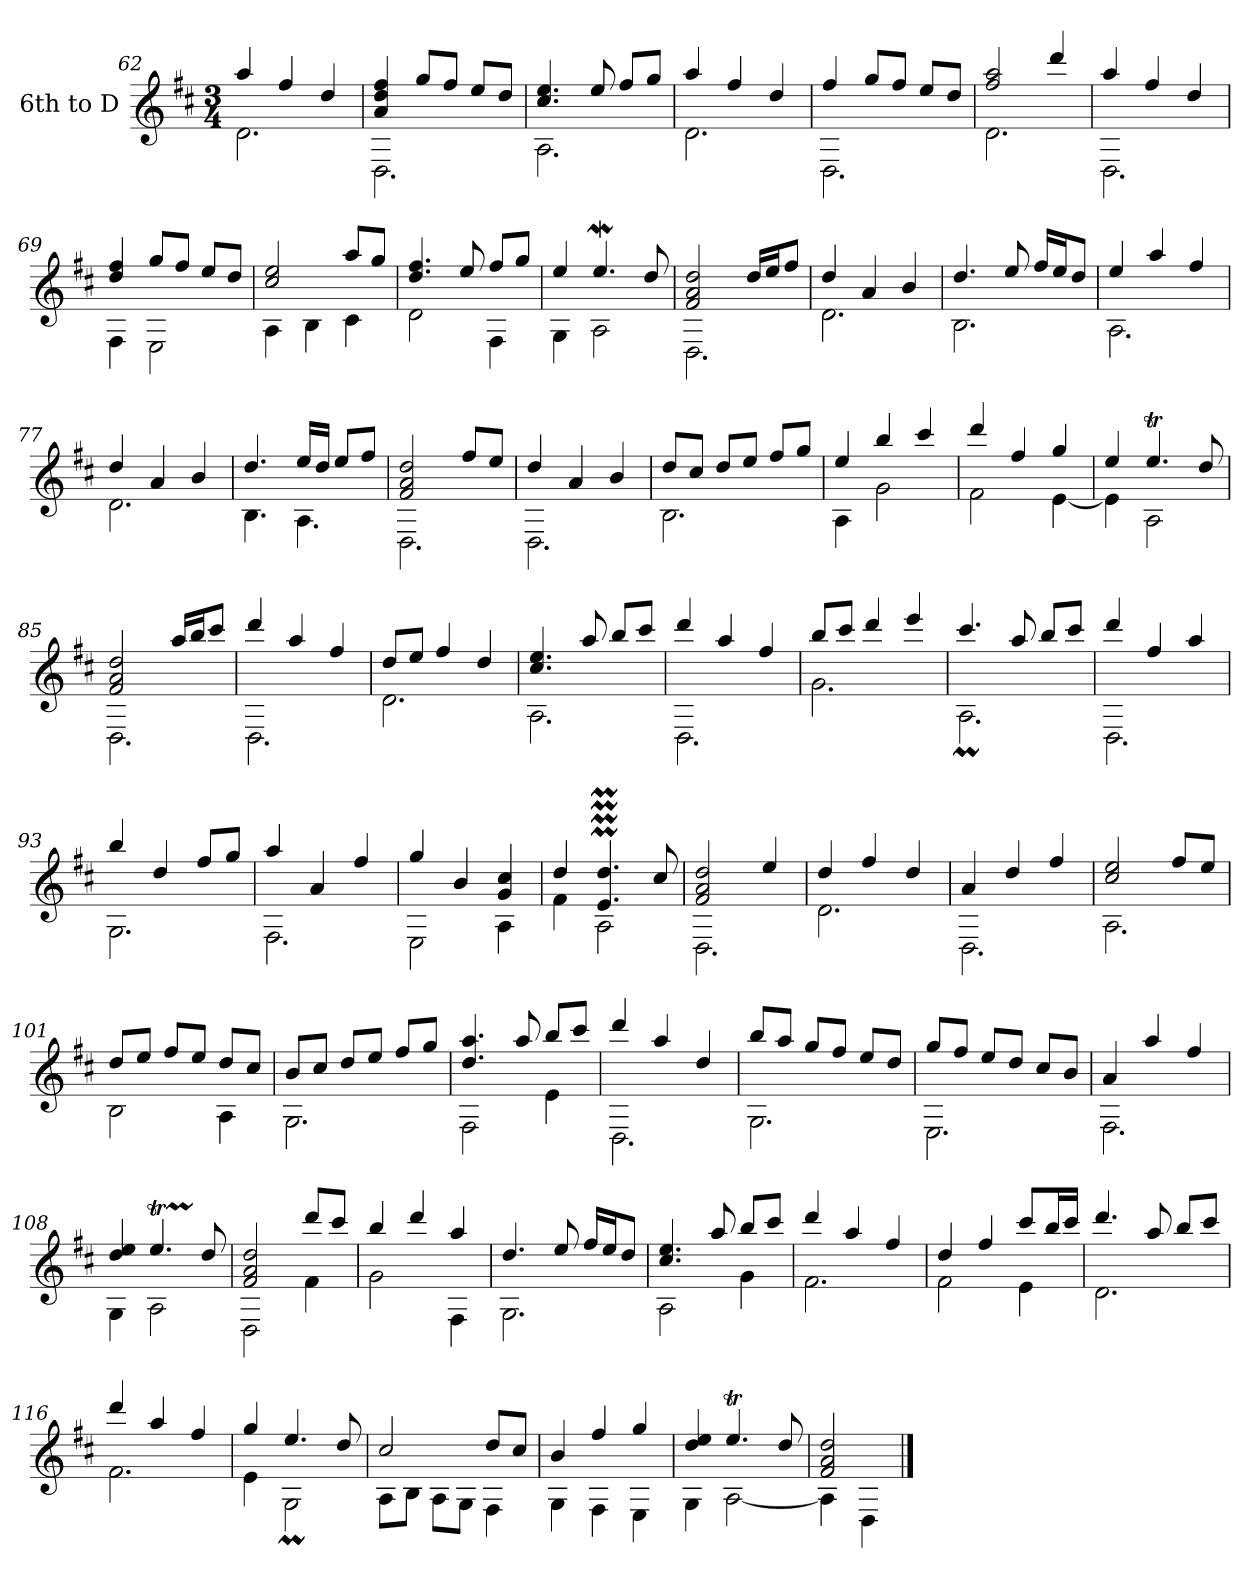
**kern
*part1
*staff1
*I"6th to D
!!LO:PB:g=z
*clefG2
*ITrd7c12
*k[f#c#]
*D:
*M3/4
=62
*^
4ai/	2.Di\
4f#i/	.
4di/	.
=63	=63
4Ai/ 4di 4f#i	2.DDi\
8gi/L	.
8f#i/J	.
8ei/L	.
8di/J	.
=64	=64
4.c#i/ 4.ei	2.AAi\
8ei/	.
8f#i/L	.
8gi/J	.
=65	=65
4ai/	2.Di\
4f#i/	.
4di/	.
=66	=66
4f#i/	2.DDi\
8gi/L	.
8f#i/J	.
8ei/L	.
8di/J	.
=67	=67
2f#i/ 2ai	2.Di\
4ddi/	.
=68	=68
4ai/	2.DDi\
4f#i/	.
4di/	.
=69	=69
4di/ 4f#i	4FF#i\
8gi/L	2EEi\
8f#i/J	.
8ei/L	.
8di/J	.
!!LO:LB:g=z	!!
=70	=70
2c#i/ 2ei	4AAi\
.	4BBi\
8ai/L	4C#i\
8gi/J	.
=71	=71
4.di/ 4.f#i	2Di\
8ei/	.
8f#i/L	4FF#i\
8gi/J	.
=72	=72
4ei/	4GGi\
4.eWi/	2AAi\
8di/	.
=73	=73
2F#i/ 2Ai 2di	2.DDi\
16di/LL	.
16ei/J	.
8f#i/J	.
=74	=74
4di/	2.Di\
4Ai/	.
4Bi/	.
=75	=75
4.di/	2.BBi\
8ei/	.
16f#i/LL	.
16ei/J	.
8di/J	.
=76	=76
4ei/	2.AAi\
4ai/	.
4f#i/	.
=77	=77
4di/	2.Di\
4Ai/	.
4Bi/	.
!!LO:LB:g=z	!!
=78	=78
4.di/	4.BBi\
16ei/LL	4.AAi\
16di/JJ	.
8ei/L	.
8f#i/J	.
=79	=79
2F#i/ 2Ai 2di	2.DDi\
8f#i/L	.
8ei/J	.
=80	=80
4di/	2.DDi\
4Ai/	.
4Bi/	.
=81	=81
8di/L	2.BBi\
8c#i/J	.
8di/L	.
8ei/J	.
8f#i/L	.
8gi/J	.
=82	=82
4ei/	4AAi\
4bi/	2Gi\
4cc#i/	.
=83	=83
4ddi/	2F#i\
4f#i/	.
4gi/	[<4Ei\
=84	=84
4ei/	4Ei\]
4.eTi/	2AAi\
8di/	.
=85	=85
2F#i/ 2Ai 2di	2.DDi\
16ai/LL	.
16bi/J	.
8cc#i/J	.
!!LO:LB:g=z	!!
=86	=86
4ddi/	2.DDi\
4ai/	.
4f#i/	.
=87	=87
8di/L	2.Di\
8ei/J	.
4f#i/	.
4di/	.
=88	=88
4.c#i/ 4.ei	2.AAi\
8ai/	.
8bi/L	.
8cc#i/J	.
=89	=89
4ddi/	2.DDi\
4ai/	.
4f#i/	.
=90	=90
8bi/L	2.Gi\
8cc#i/J	.
4ddi/	.
4eei/	.
=91	=91
4.cc#i/	2.AAMi\
8ai/	.
8bi/L	.
8cc#i/J	.
=92	=92
4ddi/	2.DDi\
4f#i/	.
4ai/	.
=93	=93
4bi/	2.GGi\
4di/	.
8f#i/L	.
8gi/J	.
=94	=94
4ai/	2.FF#i\
4Ai/	.
4f#i/	.
!!LO:LB:g=z	!!
=95	=95
4gi/	2EEi\
4Bi/	.
4Gi/ 4c#i	4AAi\
=96	=96
4di/	4F#i\
4.Ei/M 4.diM	2AAi\
8c#i/	.
=97	=97
2F#i/ 2Ai 2di	2.DDi\
4ei/	.
=98	=98
4di/	2.Di\
4f#i/	.
4di/	.
=99	=99
4Ai/	2.DDi\
4di/	.
4f#i/	.
=100	=100
2c#i/ 2ei	2.AAi\
8f#i/L	.
8ei/J	.
=101	=101
8di/L	2BBi\
8ei/J	.
8f#i/L	.
8ei/J	.
8di/L	4AAi\
8c#i/J	.
=102	=102
8Bi/L	2.GGi\
8c#i/J	.
8di/L	.
8ei/J	.
8f#i/L	.
8gi/J	.
!!LO:LB:g=z	!!
=103	=103
4.di/ 4.ai	2FF#i\
8ai/	.
8bi/L	4Ei\
8cc#i/J	.
=104	=104
4ddi/	2.DDi\
4ai/	.
4di/	.
=105	=105
8bi/L	2.GGi\
8ai/J	.
8gi/L	.
8f#i/J	.
8ei/L	.
8di/J	.
=106	=106
8gi/L	2.EEi\
8f#i/J	.
8ei/L	.
8di/J	.
8c#i/L	.
8Bi/J	.
=107	=107
4Ai/	2.FF#i\
4ai/	.
4f#i/	.
=108	=108
4di/ 4ei	4GGi\
4.eTTi/	2AAi\
8di/	.
=109	=109
2F#i/ 2Ai 2di	2DDi\
8ddi/L	4F#i\
8cc#i/J	.
=110	=110
4bi/	2Gi\
4ddi/	.
4ai/	4FF#i\
!!LO:LB:g=z	!!
=111	=111
4.di/	2.GGi\
8ei/	.
16f#i/LL	.
16ei/J	.
8di/J	.
=112	=112
4.c#i/ 4.ei	2AAi\
8ai/	.
8bi/L	4Gi\
8cc#i/J	.
=113	=113
4ddi/	2.F#i\
4ai/	.
4f#i/	.
=114	=114
4di/	2F#i\
4f#i/	.
8cc#i/L	4Ei\
16bi/L	.
16cc#i/JJ	.
=115	=115
4.ddi/	2.Di\
8ai/	.
8bi/L	.
8cc#i/J	.
!!LO:LB:g=z	!!
=116	=116
4ddi/	2.F#i\
4ai/	.
4f#i/	.
=117	=117
4gi/	4Ei\
4.ei/	2GGMi\
8di/	.
=118	=118
2c#i/	8AAi\L
.	8BBi\J
.	8AAi\L
.	8GGi\J
8di/L	4FF#i\
8c#i/J	.
=119	=119
4Bi/	4GGi\
4f#i/	4FF#i\
4gi/	4EEi\
=120	=120
4di/ 4ei	4GGi\
4.eTi/	[<2AAi\
8di/	.
=121	=121
2F#i/ 2Ai 2di	4AAi\]
.	4DDi\
*v	*v
==
*-
